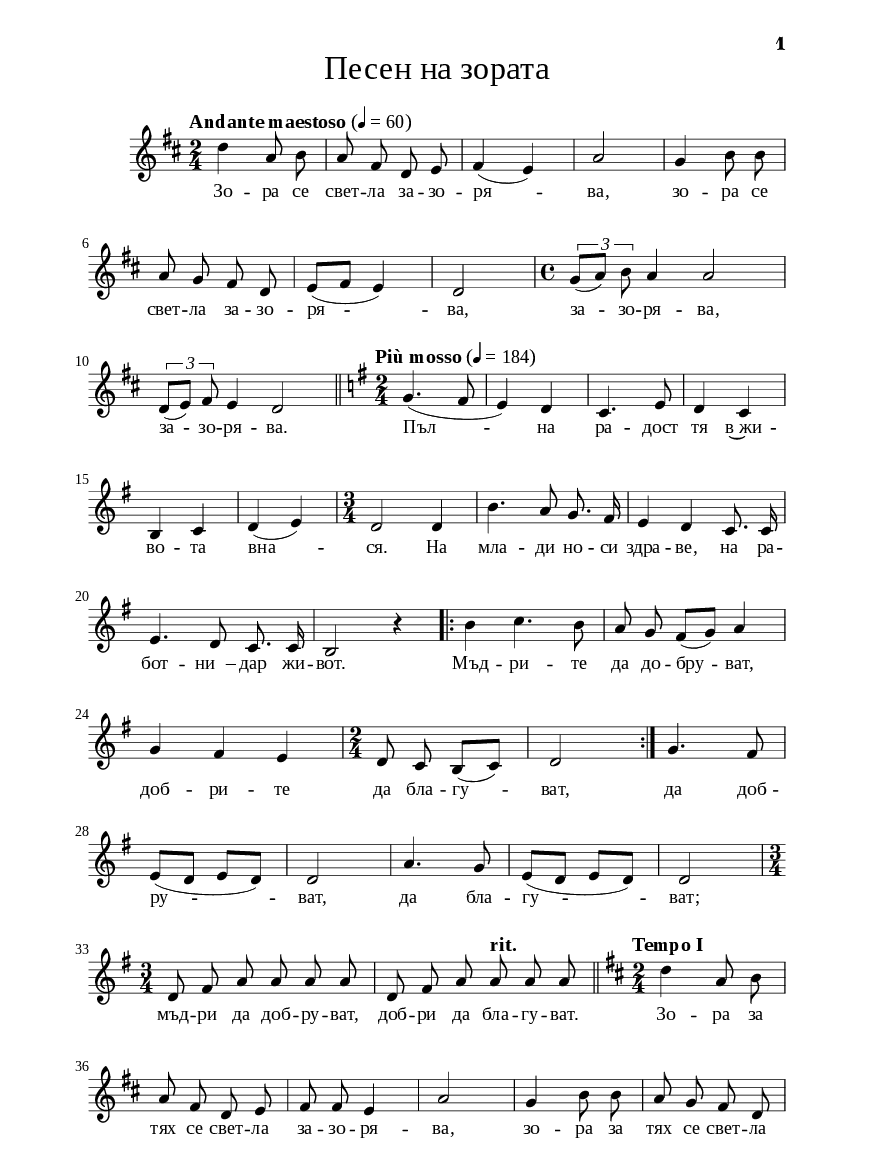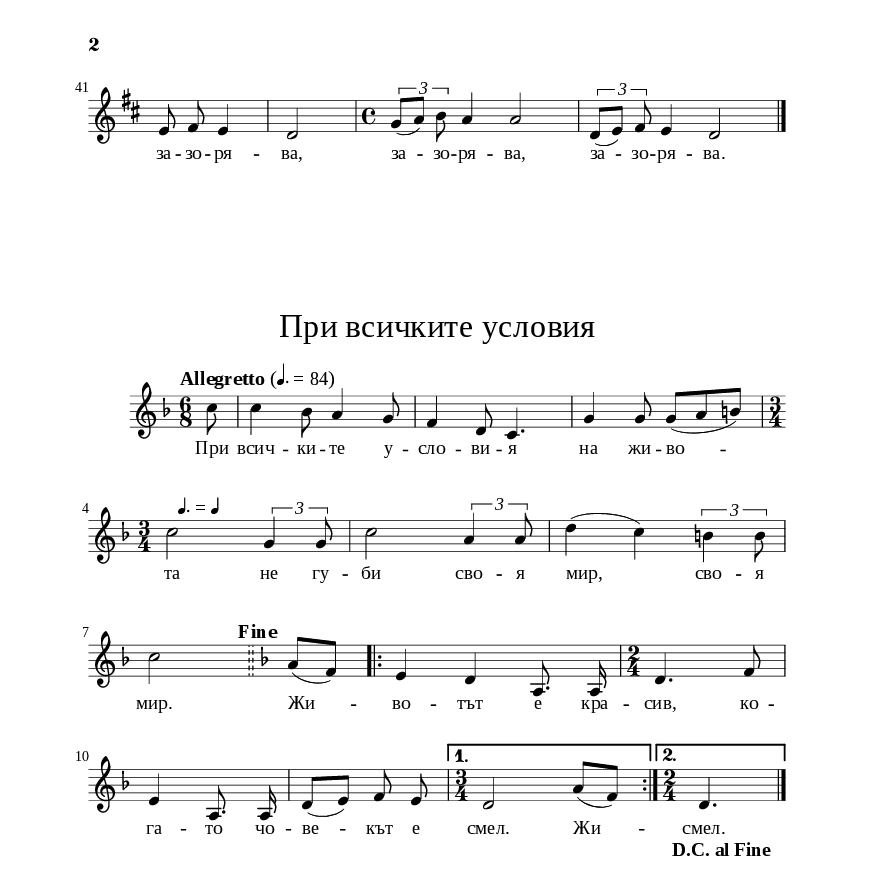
\version "2.24.4"

% include paper part and global functions
\include "include/globals.ily"

\bookpart {
  \label #'ref106
  \tocItem \markup "Песен на зората"
  \include "include/bookpart-paper.ily"
  \score {
    \include "include/score-layout.ily"

    \new Voice \relative c' {
      \clef treble
      \key d \major
      \time 2/4
      \tempoFunc "Andante maestoso" 4 "60"
      \autoBeamOff
      d'4 a8 b8 | a8 fis8 d e | fis4 ( e4 ) | a2 | g4 b8 b| \break

      a8 g fis d | e [ ( fis ] e4 )  | d2 | \time 4/4 \tuplet 3/2 { { g8 [ (   a8 ) ] b8 } } a4 a2 \break

      \tuplet 3/2 {    { d,8 [( e8 )] } fis8 } e4 d2 \bar "||"  \key g \major \time 2/4
      \tempoFunc "Più mosso" 4 "184"
      g4. ( fis8 | e4 ) d4 | c4. e8 |  d4 c | \break

      b4 c | d (e) | \time 3/4 d2 d4 | b'4. a8 g8. fis16 | e4 d c8. c16  | \break

      e4. d8 c8. c16 | b2 r4 \bar ".|:"
      b'4 c4. b8 | a8 g fis [(g)] a4  \break

      g4 fis e | \time 2/4 d8 c b8 [(c8) ] | d2 |
      \bar ":|." g4. fis8 | \break

      e8 [( d ] e [d ]) | d2 | a'4. g8  |  e8 [( d8  ] e8 [d8 ]) | d2 | \break

      \time 3/4 d8 fis a a a a | d, fis a \tempo "rit." a a a \bar "||" \key d \major \time 2/4 \tempo "Tempo I" d4 a8 b | \break

      a8 fis d e | fis fis e4| a2 | g4 b8 b | a g fis d | \break

      e8 fis e4 | d2 | \time 4/4 \tuplet 3/2 { g8 [(a8)] b } a4 a2 | \tuplet 3/2 {d,8 [(e8)] fis8  }e4 d2 \bar "|."


    }

    \addlyrics {
      Зо -- ра се свет -- ла за -- зо -- ря -- ва,
      зо -- ра се свет -- ла за -- зо -- ря -- ва,
      за -- зо -- ря -- ва, за -- зо -- ря -- ва.

      Пъл -- на ра -- дост тя в~жи -- во -- та вна -- ся.

      На мла -- ди но -- си здра -- ве,

      на ра -- бот -- "ни  –" дар жи -- вот.

      Мъд -- ри -- те да до -- бру -- ват,

      доб -- ри -- те да бла -- гу -- ват,

      да доб -- ру -- ват, да бла -- гу -- ват;

      мъд -- ри да доб -- ру -- ват,

      доб -- ри да бла -- гу -- ват.

      Зо -- ра за тях се свет -- ла за -- зо -- ря -- ва,

      зо -- ра за тях се свет -- ла за -- зо -- ря -- ва,

      за -- зо -- ря -- ва, за -- зо -- ря -- ва.
    }

    \header {
      title = \titleFunc #'ref_desc_11 "Песен на зората" "Pesen na zorata"
    }

    \midi{}

  } % score

  \markup \vspace #6

  \label #'ref107
  \tocItem \markup "При всичките условия"
  \include "include/bookpart-paper.ily"
  \score {
    \include "include/score-layout.ily"

    \new Voice \relative c' {
      \clef treble
      \key f \major
      \time 6/8
      \tempoFunc "Allegretto" 4. "84"
      \partial 8
      c'8 | c4 bes8 a4 g8 | f4 d8 c4. | g'4  g8 g8 (a b)  | \break

      \time 3/4 \tempo \markup {
        % make tempo note smaller
        \concat {
          \normal-text { "        " }
          \teeny \general-align #Y #DOWN \note {4.} #0.8
          \normal-text { " = " }
          \teeny \general-align #Y #DOWN \note {4} #0.8
        }
      }
      c2 \tuplet 3/2 { g4 g8} | c2 \tuplet 3/2 { a4 a8 } | d4 (c) \tupletUp \tuplet 3/2 { b b8 } | \tupletNeutral \break

      \tempo "                  Fine" c2  \bar "!!" \key d \minor a8 ( f8 ) \autoBeamOff \repeat volta 2 {
        e4 d a8. a16 | \time 2/4 d4. f8 | \break
        e4 a,8. a16 | d8 [(e8)] f8 e |
      }
      \alternative {
        {\time 3/4 d2 a'8 [(f)] }
        {\time 2/4 d4. }
      }
      \bar "|."

    }

    \addlyrics {
      При всич -- ки -- те у -- сло -- ви -- я на жи -- во -- та

      не гу -- би сво -- я мир, сво -- я мир.

      Жи -- во -- тът е кра -- сив,

      ко -- га -- то чо -- ве -- кът е смел.

      Жи -- смел.
    }

    \header {
      title = \titleFunc #'ref_desc_11 "При всичките условия" "Pri vsičkite uslovija"
    }

    \midi{}

  } % score

  \markup \dc-one "D.C. al Fine"



} % bookpart
